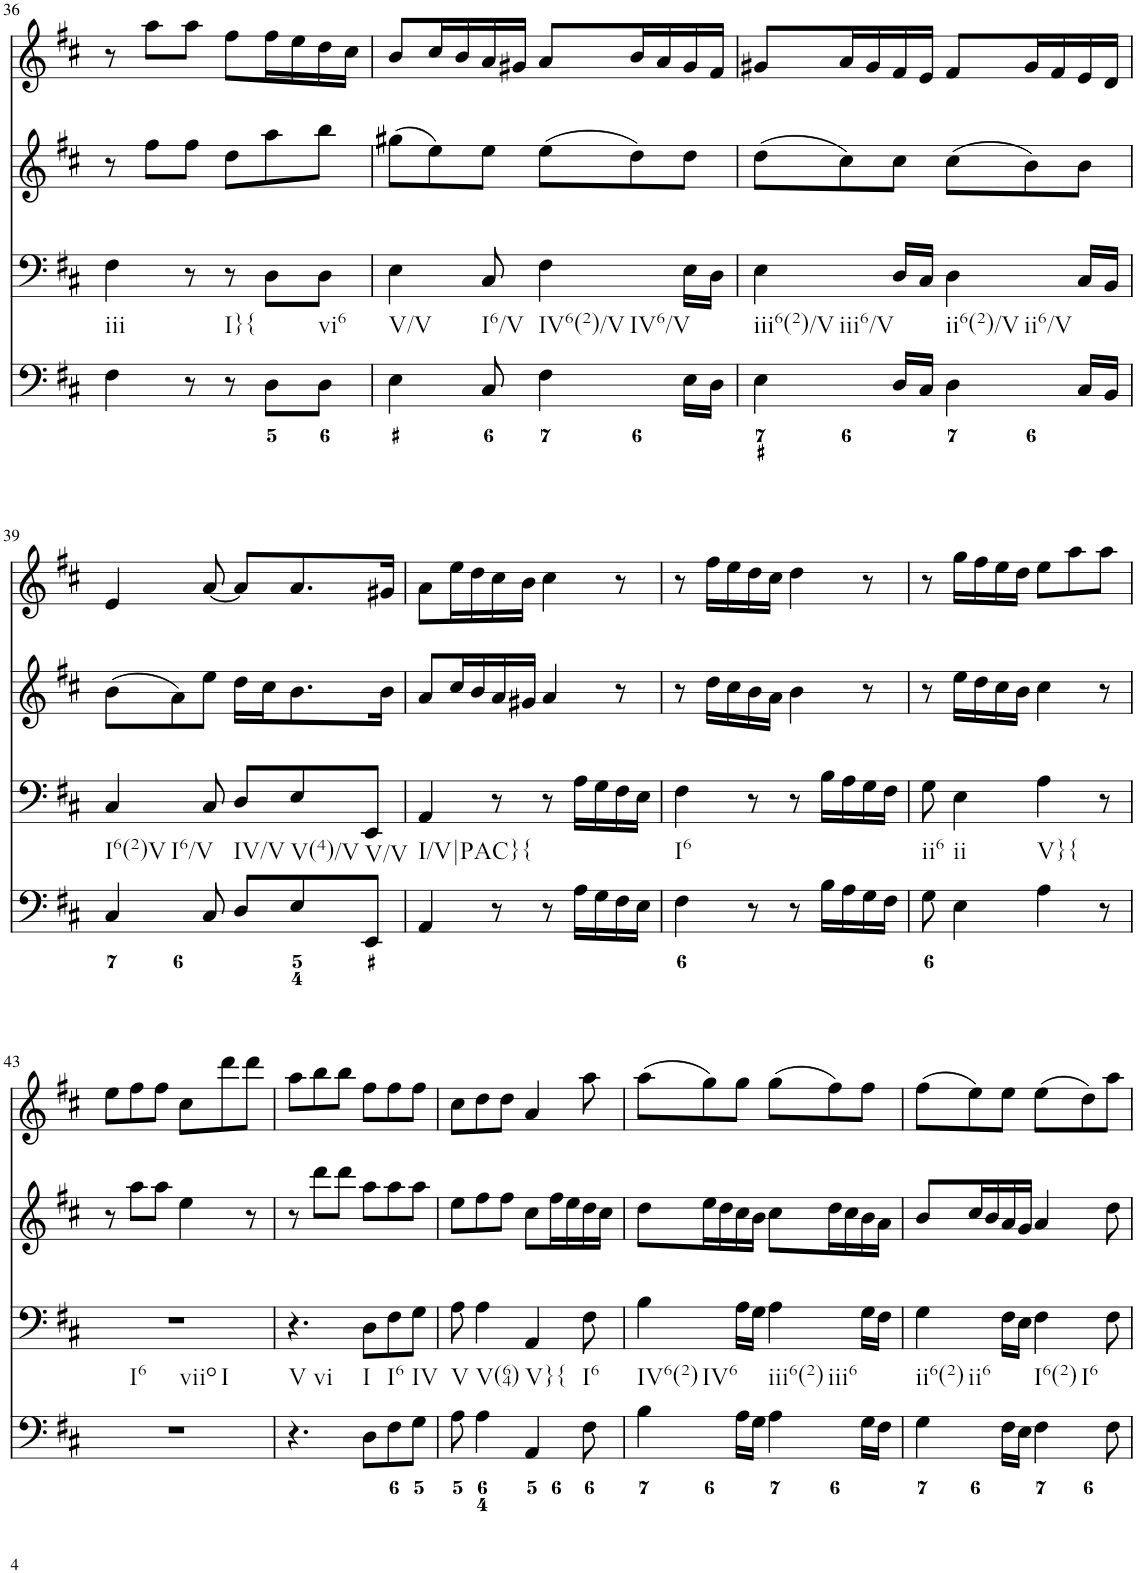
**kern	**kern	**kern	**kern
*part4	*part3	*part2	*part1
*staff4	*staff3	*staff2	*staff1
*I"violn	*I"violn	*I"cello	*I"organ
!!LO:PB:g=z
*clefF4	*clefF4	*clefG2	*clefG2
*k[f#c#]	*k[f#c#]	*k[f#c#]	*k[f#c#]
*D:	*D:	*D:	*D:
*M6/8	*M6/8	*M6/8	*M6/8
=36	=36	=36	=36
!	!LO:TX:b:t=iii	!	!
4F#\	4F#\	8r	8r
.	.	8ff#\L	8aa\L
8r	8r	8ff#\J	8aa\J
!	!LO:TX:b:t=I}{	!	!
8r	8r	8dd\L	8ff#\L
8D\L	8D\L	8aa\	16ff#\L
.	.	.	16ee\
!	!LO:TX:b:t=vi6	!	!
8D\J	8D\J	8bb\J	16dd\
.	.	.	16cc#\JJ
=37	=37	=37	=37
!	!LO:TX:b:t=V/V	!	!
4E\	4E\	(8gg#X\L	8b/L
.	.	8ee\)	16cc#/L
.	.	.	16b/
!	!LO:TX:b:t=I6/V	!	!
8C#/	8C#/	8ee\J	16a/
.	.	.	16g#X/JJ
!	!LO:TX:b:t=IV6(2)/V	!	!
!	!LO:TX:b:t=IV6/V	!	!
4F#\	4F#\	(8ee\L	8a/L
.	.	8dd\)	16b/L
.	.	.	16a/
16E\LL	16E\LL	8dd\J	16g#/
16D\JJ	16D\JJ	.	16f#/JJ
=38	=38	=38	=38
!	!LO:TX:b:t=iii6(2)/V	!	!
!	!LO:TX:b:t=iii6/V	!	!
4E\	4E\	(8dd\L	8g#X/L
.	.	8cc#\)	16a/L
.	.	.	16g#/
16D/LL	16D/LL	8cc#\J	16f#/
16C#/JJ	16C#/JJ	.	16e/JJ
!	!LO:TX:b:t=ii6(2)/V	!	!
!	!LO:TX:b:t=ii6/V	!	!
4D\	4D\	(8cc#\L	8f#/L
.	.	8b\)	16g#/L
.	.	.	16f#/
16C#/LL	16C#/LL	8b\J	16e/
16BB/JJ	16BB/JJ	.	16d/JJ
!!LO:LB:g=z
=39	=39	=39	=39
!	!LO:TX:b:t=I6(2)V	!	!
!	!LO:TX:b:t=I6/V	!	!
4C#/	4C#/	(8b\L	4e/
.	.	8a\)	.
8C#/	8C#/	8ee\J	[8a/
!	!LO:TX:b:t=IV/V	!	!
8D/L	8D/L	16dd\LL	8a/L]
.	.	16cc#\J	.
!	!LO:TX:b:t=V(4)/V	!	!
8E/	8E/	8.b\	8.a/
!	!LO:TX:b:t=V/V	!	!
8EE/J	8EE/J	.	.
.	.	16b\Jk	16g#X/Jk
=40	=40	=40	=40
!	!LO:TX:b:t=I/V|PAC}{	!	!
4AA/	4AA/	8a/L	8a\L
.	.	16cc#/L	16ee\L
.	.	16b/	16dd\
8r	8r	16a/	16cc#\
.	.	16g#X/JJ	16b\JJ
8r	8r	4a/	4cc#\
16A\LL	16A\LL	.	.
16G\	16G\	.	.
16F#\	16F#\	8r	8r
16E\JJ	16E\JJ	.	.
=41	=41	=41	=41
!	!LO:TX:b:t=I6	!	!
4F#\	4F#\	8r	8r
.	.	16dd\LL	16ff#\LL
.	.	16cc#\	16ee\
8r	8r	16b\	16dd\
.	.	16a\JJ	16cc#\JJ
8r	8r	4b\	4dd\
16B\LL	16B\LL	.	.
16A\	16A\	.	.
16G\	16G\	8r	8r
16F#\JJ	16F#\JJ	.	.
=42	=42	=42	=42
!	!LO:TX:b:t=ii6	!	!
8G\	8G\	8r	8r
!	!LO:TX:b:t=ii	!	!
4E\	4E\	16ee\LL	16gg\LL
.	.	16dd\	16ff#\
.	.	16cc#\	16ee\
.	.	16b\JJ	16dd\JJ
!	!LO:TX:b:t=V}{	!	!
4A\	4A\	4cc#\	8ee\L
.	.	.	8aa\
8r	8r	8r	8aa\J
!!LO:LB:g=z
=43	=43	=43	=43
!	!LO:TX:b:t=I6	!	!
!	!LO:TX:b:t=viio	!	!
!	!LO:TX:b:t=I	!	!
2.r	2.r	8r	8ee\L
.	.	8aa\L	8ff#\
.	.	8aa\J	8ff#\J
.	.	4ee\	8cc#\L
.	.	.	8ddd\
.	.	8r	8ddd\J
=44	=44	=44	=44
!	!LO:TX:b:t=V	!	!
!	!LO:TX:b:t=vi	!	!
4.r	4.r	8r	8aa\L
.	.	8ddd\L	8bb\
.	.	8ddd\J	8bb\J
!	!LO:TX:b:t=I	!	!
8D\L	8D\L	8aa\L	8ff#\L
!	!LO:TX:b:t=I6	!	!
8F#\	8F#\	8aa\	8ff#\
!	!LO:TX:b:t=IV	!	!
8G\J	8G\J	8aa\J	8ff#\J
=45	=45	=45	=45
!	!LO:TX:b:t=V	!	!
8A\	8A\	8ee\L	8cc#\L
!	!LO:TX:b:t=V(64)	!	!
4A\	4A\	8ff#\	8dd\
.	.	8ff#\J	8dd\J
!	!LO:TX:b:t=V}{	!	!
4AA/	4AA/	8cc#\L	4a/
.	.	16ff#\L	.
.	.	16ee\	.
!	!LO:TX:b:t=I6	!	!
8F#\	8F#\	16dd\	8aa\
.	.	16cc#\JJ	.
=46	=46	=46	=46
!	!LO:TX:b:t=IV6(2)	!	!
!	!LO:TX:b:t=IV6	!	!
4B\	4B\	8dd\L	(8aa\L
.	.	16ee\L	8gg\)
.	.	16dd\	.
16A\LL	16A\LL	16cc#\	8gg\J
16G\JJ	16G\JJ	16b\JJ	.
!	!LO:TX:b:t=iii6(2)	!	!
!	!LO:TX:b:t=iii6	!	!
4A\	4A\	8cc#\L	(8gg\L
.	.	16dd\L	8ff#\)
.	.	16cc#\	.
16G\LL	16G\LL	16b\	8ff#\J
16F#\JJ	16F#\JJ	16a\JJ	.
=47	=47	=47	=47
!	!LO:TX:b:t=ii6(2)	!	!
!	!LO:TX:b:t=ii6	!	!
4G\	4G\	8b/L	(8ff#\L
.	.	16cc#/L	8ee\)
.	.	16b/	.
16F#\LL	16F#\LL	16a/	8ee\J
16E\JJ	16E\JJ	16g/JJ	.
!	!LO:TX:b:t=I6(2)	!	!
!	!LO:TX:b:t=I6	!	!
4F#\	4F#\	4a/	(8ee\L
.	.	.	8dd\)
8F#\	8F#\	8dd\	8aa\J
=	=	=	=
*-	*-	*-	*-
